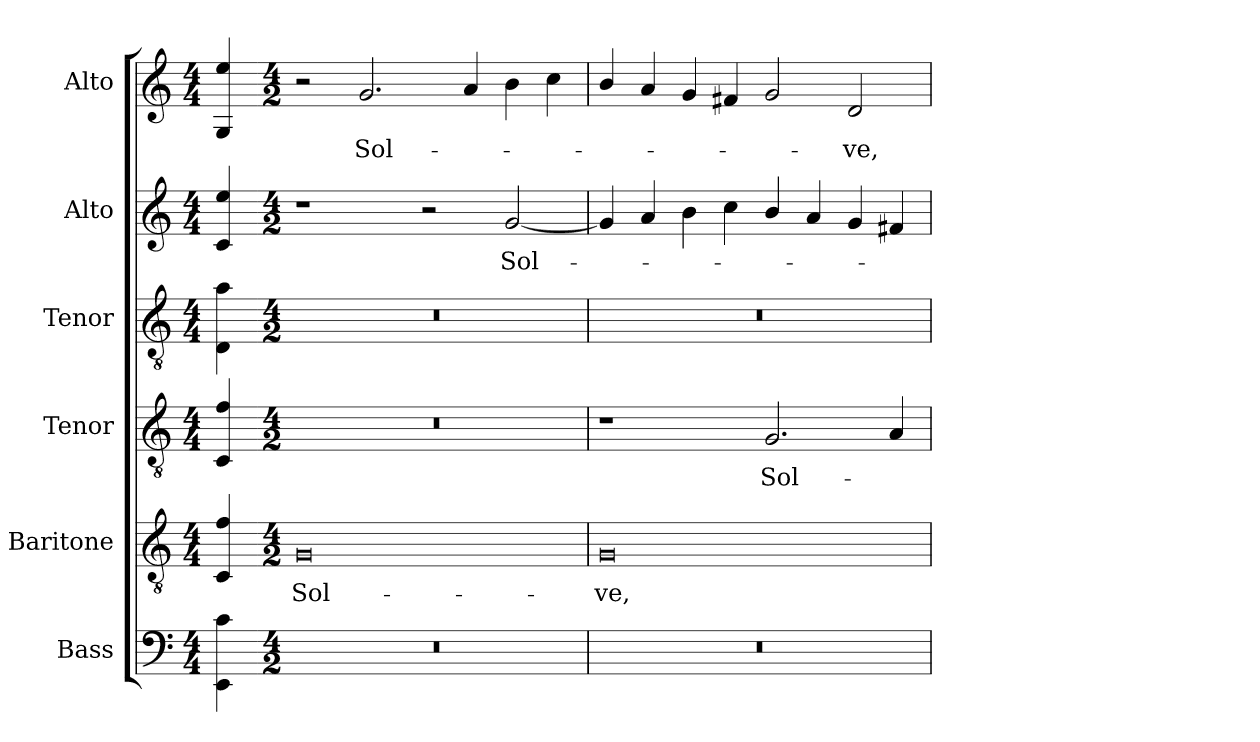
**kern	**kern	**text	**kern	**text	**kern	**kern	**text	**kern	**text
*part6	*part5	*part5	*part4	*part4	*part3	*part2	*part2	*part1	*part1
*staff6	*staff5	*staff5	*staff4	*staff4	*staff3	*staff2	*staff2	*staff1	*staff1
*I"Bass	*I"Baritone	*	*I"Tenor	*	*I"Tenor	*I"Alto	*	*I"Alto	*
*I'B.	*I'Bar.	*	*I'T.	*	*I'T.	*I'A.	*	*I'A.	*
!!LO:PB:g=z
*clefF4	*clefGv2	*	*clefGv2	*	*clefGv2	*clefG2	*	*clefG2	*
*	*ITrd7c12	*	*ITrd7c12	*	*ITrd7c12	*	*	*	*
*k[]	*k[]	*	*k[]	*	*k[]	*k[]	*	*k[]	*
*C:	*C:	*	*C:	*	*C:	*C:	*	*C:	*
*M4/4	*M4/4	*	*M4/4	*	*M4/4	*M4/4	*	*M4/4	*
=	=	=	=	=	=	=	=	=	=
4EEi\ 4ci	4CCi/ 4Fi	.	4CCi/ 4Fi	.	4DDi\ 4Ai	4ci/ 4eei	.	4Gi/ 4eei	.
=1-	=1-	=1-	=1-	=1-	=1-	=1-	=1-	=1-	=1-
*M4/2	*M4/2	*	*M4/2	*	*M4/2	*M4/2	*	*M4/2	*
!LO:N:vis=1	!	!	!	!	!	!	!	!	!
!	!	!LO:LY:b:color=#000000	!LO:N:vis=1	!	!LO:N:vis=1	!	!	!	!
0r	0GGi	Sol-	0r	.	0r	1r	.	2r	.
!	!	!	!	!	!	!	!	!	!LO:LY:b:color=#000000
.	.	.	.	.	.	.	.	2.gi/	Sol-
.	.	.	.	.	.	2r	.	.	.
.	.	.	.	.	.	.	.	4ai/	.
!	!	!	!	!	!	!	!LO:LY:b:color=#000000	!	!
.	.	.	.	.	.	[2gi/	Sol-	4bi\	.
.	.	.	.	.	.	.	.	4cci\	.
=2	=2	=2	=2	=2	=2	=2	=2	=2	=2
!LO:N:vis=1	!	!	!	!	!	!	!	!	!
!	!	!LO:LY:b:color=#000000	!	!	!LO:N:vis=1	!	!	!	!
0r	0GGi	-ve,	1r	.	0r	4gi/]	.	4bi/	.
.	.	.	.	.	.	4ai/	.	4ai/	.
.	.	.	.	.	.	4bi\	.	4gi/	.
.	.	.	.	.	.	4cci\	.	4f#Xi/	.
!	!	!	!	!LO:LY:b:color=#000000	!	!	!	!	!
.	.	.	2.GGi/	Sol-	.	4bi/	.	2gi/	.
.	.	.	.	.	.	4ai/	.	.	.
!	!	!	!	!	!	!	!	!	!LO:LY:b:color=#000000
.	.	.	.	.	.	4gi/	.	2di/	-ve,
.	.	.	4AAi/	.	.	4f#Xi/	.	.	.
=	=	=	=	=	=	=	=	=	=
*-	*-	*-	*-	*-	*-	*-	*-	*-	*-
